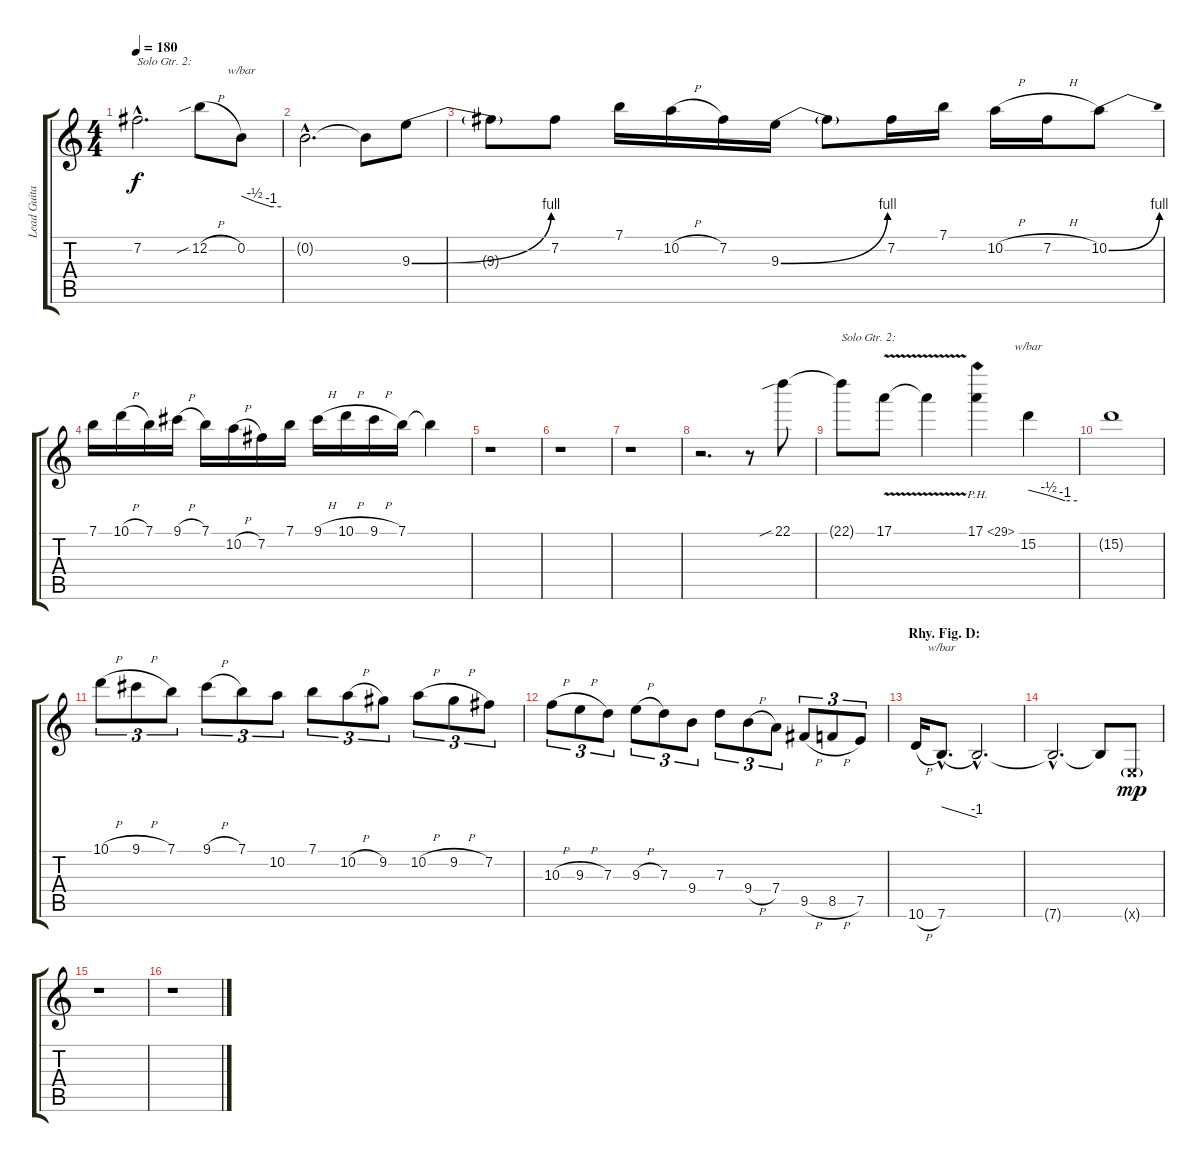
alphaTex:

\track ("Lead Guitar 2" "Lead Guita") {instrument distortionguitar}
\staff {score tabs}
\tuning (E4 B3 G3 D3 A2 E2) {hide}
\ts (4 4)
\tempo 180
\clef g2
\ks c
7.2{hac t}.2{d txt "Solo Gtr. 2:" dy f} 12.2{sib h}.8 0.2.8{tbe (custom default 0 0 20 -2 45 -4 60 -4)} |
0.2{hac t}.2{d} 0.2{t}.8 9.3{be (bend 0 0 60 4)}.8 |
9.3{t}.8 7.2.8 7.1.16 10.2{h}.16 7.2.16 9.3{be (bend 0 0 60 4)}.16 9.3{t}.8 7.2.16 7.1.16 10.2{h}.16 7.2{h}.16 10.2{be (bend 0 0 60 4)}.8 |
7.1.16 10.1{h}.16 7.1.16 9.1{h}.16 7.1.16 10.2{h}.16 7.2.16 7.1.16 9.1{h}.16 10.1{h}.16 9.1{h}.16 7.1.16 7.1{t}.4 |
r.1 |
r.1 |
r.1 |
r.2{d} r.8 22.1{sib}.8 |
22.1{t}.8{txt "Solo Gtr. 2:"} 17.1{v}.8 17.1{t}.4 17.1{ph 12}.4 15.2.4{tbe (custom default 0 0 25 -2 45 -4 60 -4)} |
15.2{t}.1 |
10.1{h}.8{tu (3 2)} 9.1{h}.8{tu (3 2)} 7.1.8{tu (3 2)} 9.1{h}.8{tu (3 2)} 7.1.8{tu (3 2)} 10.2.8{tu (3 2)} 7.1.8{tu (3 2)} 10.2{h}.8{tu (3 2)} 9.2.8{tu (3 2)} 10.2{h}.8{tu (3 2)} 9.2{h}.8{tu (3 2)} 7.2.8{tu (3 2)} |
10.3{h}.8{tu (3 2)} 9.3{h}.8{tu (3 2)} 7.3.8{tu (3 2)} 9.3{h}.8{tu (3 2)} 7.3.8{tu (3 2)} 9.4.8{tu (3 2)} 7.3.8{tu (3 2)} 9.4{h}.8{tu (3 2)} 7.4.8{tu (3 2)} 9.5{h}.8{tu (3 2)} 8.5{h}.8{tu (3 2)} 7.5.8{tu (3 2)} |
\section ("" "Rhy. Fig. D:")
10.6{h}.16 7.6{hac}.8{d tbe (dive default 0 0 60 -4)} 7.6{hac t}.2{d} |
7.6{hac t}.2{d} 7.6{t}.8 0.6{g x}.8{dy mp} |
r.1 |
r.1
